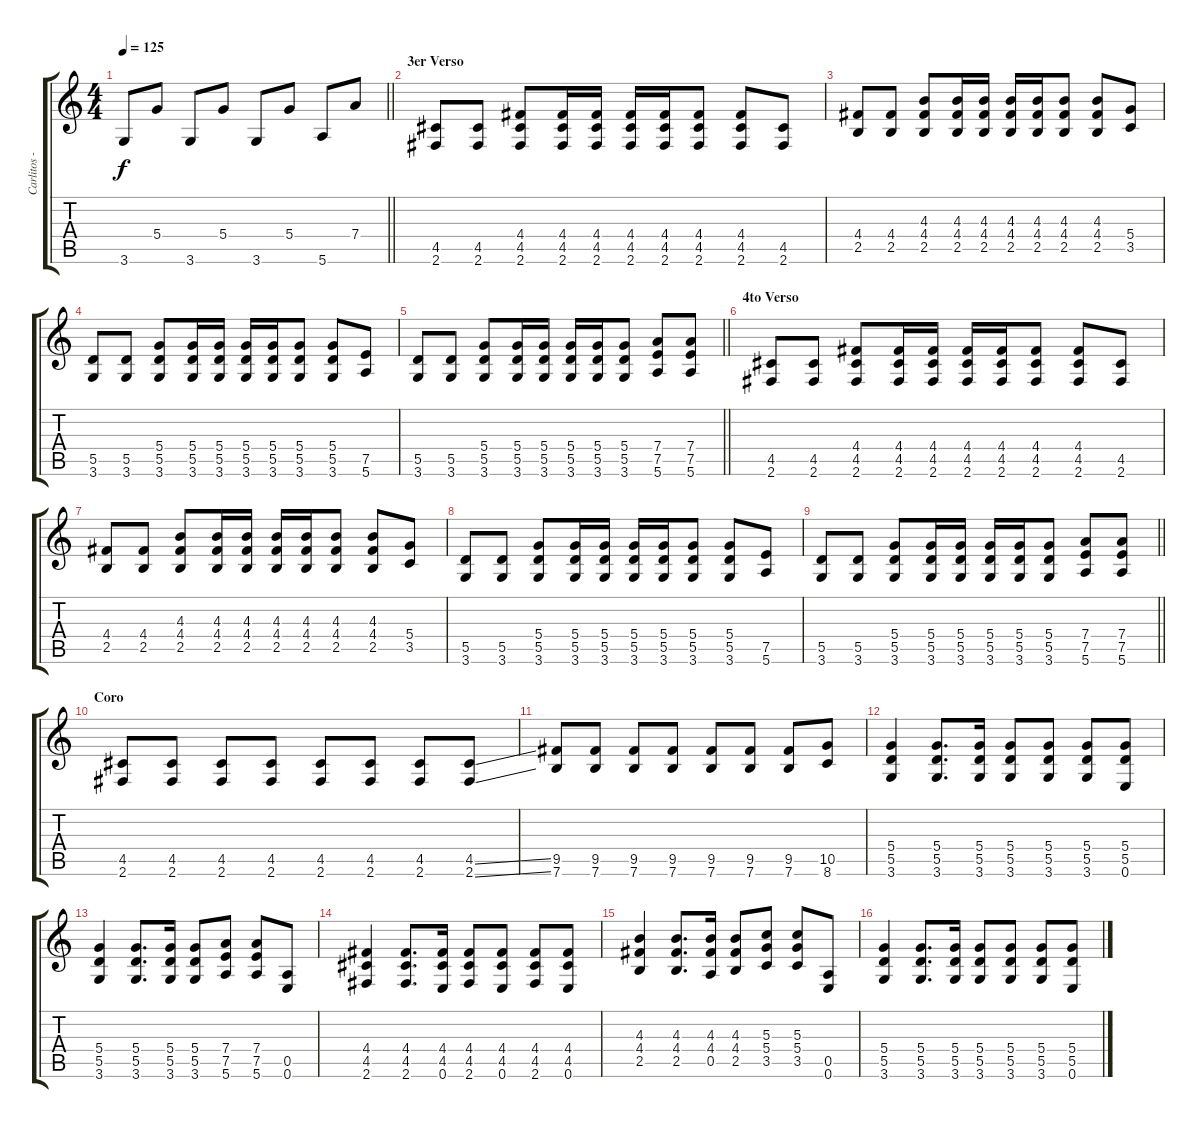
\track ("Carlitos - Guitarra Líder" "Carlitos -") {instrument distortionguitar}
\staff {score tabs}
\tuning (E4 B3 G3 D3 A2 E2) {hide}
\ts (4 4)
\tempo 125
\clef g2
\barLineRight lightlight
\ks c
3.6.8{dy f} 5.4.8 3.6.8 5.4.8 3.6.8 5.4.8 5.6.8 7.4.8 |
\section ("" "3er Verso")
(4.5 2.6).8{volume 12 instrument distortionguitar} (4.5 2.6).8 (4.4 4.5 2.6).8 (4.4 4.5 2.6).16 (4.4 4.5 2.6).16 (4.4 4.5 2.6).16 (4.4 4.5 2.6).16 (4.4 4.5 2.6).8 (4.4 4.5 2.6).8 (4.5 2.6).8 |
(4.4 2.5).8 (4.4 2.5).8 (4.3 4.4 2.5).8 (4.3 4.4 2.5).16 (4.3 4.4 2.5).16 (4.3 4.4 2.5).16 (4.3 4.4 2.5).16 (4.3 4.4 2.5).8 (4.3 4.4 2.5).8 (5.4 3.5).8 |
(5.5 3.6).8 (5.5 3.6).8 (5.4 5.5 3.6).8 (5.4 5.5 3.6).16 (5.4 5.5 3.6).16 (5.4 5.5 3.6).16 (5.4 5.5 3.6).16 (5.4 5.5 3.6).8 (5.4 5.5 3.6).8 (7.5 5.6).8 |
\barLineRight lightlight
(5.5 3.6).8 (5.5 3.6).8 (5.4 5.5 3.6).8 (5.4 5.5 3.6).16 (5.4 5.5 3.6).16 (5.4 5.5 3.6).16 (5.4 5.5 3.6).16 (5.4 5.5 3.6).8 (7.4 7.5 5.6).8 (7.4 7.5 5.6).8 |
\section ("" "4to Verso")
(4.5 2.6).8 (4.5 2.6).8 (4.4 4.5 2.6).8 (4.4 4.5 2.6).16 (4.4 4.5 2.6).16 (4.4 4.5 2.6).16 (4.4 4.5 2.6).16 (4.4 4.5 2.6).8 (4.4 4.5 2.6).8 (4.5 2.6).8 |
(4.4 2.5).8 (4.4 2.5).8 (4.3 4.4 2.5).8 (4.3 4.4 2.5).16 (4.3 4.4 2.5).16 (4.3 4.4 2.5).16 (4.3 4.4 2.5).16 (4.3 4.4 2.5).8 (4.3 4.4 2.5).8 (5.4 3.5).8 |
(5.5 3.6).8 (5.5 3.6).8 (5.4 5.5 3.6).8 (5.4 5.5 3.6).16 (5.4 5.5 3.6).16 (5.4 5.5 3.6).16 (5.4 5.5 3.6).16 (5.4 5.5 3.6).8 (5.4 5.5 3.6).8 (7.5 5.6).8 |
\barLineRight lightlight
(5.5 3.6).8 (5.5 3.6).8 (5.4 5.5 3.6).8 (5.4 5.5 3.6).16 (5.4 5.5 3.6).16 (5.4 5.5 3.6).16 (5.4 5.5 3.6).16 (5.4 5.5 3.6).8 (7.4 7.5 5.6).8 (7.4 7.5 5.6).8 |
\section ("" "Coro")
(4.5 2.6).8 (4.5 2.6).8 (4.5 2.6).8 (4.5 2.6).8 (4.5 2.6).8 (4.5 2.6).8 (4.5 2.6).8 (4.5{ss} 2.6{ss}).8 |
(9.5 7.6).8 (9.5 7.6).8 (9.5 7.6).8 (9.5 7.6).8 (9.5 7.6).8 (9.5 7.6).8 (9.5 7.6).8 (10.5 8.6).8 |
(5.4 5.5 3.6).4 (5.4 5.5 3.6).8{d} (5.4 5.5 3.6).16 (5.4 5.5 3.6).8 (5.4 5.5 3.6).8 (5.4 5.5 3.6).8 (5.4 5.5 0.6).8 |
(5.4 5.5 3.6).4 (5.4 5.5 3.6).8{d} (5.4 5.5 3.6).16 (5.4 5.5 3.6).8 (7.4 7.5 5.6).8 (7.4 7.5 5.6).8 (0.5 0.6).8 |
(4.4 4.5 2.6).4 (4.4 4.5 2.6).8{d} (4.4 4.5 0.6).16 (4.4 4.5 2.6).8 (4.4 4.5 0.6).8 (4.4 4.5 2.6).8 (4.4 4.5 0.6).8 |
(4.3 4.4 2.5).4 (4.3 4.4 2.5).8{d} (4.3 4.4 0.5).16 (4.3 4.4 2.5).8 (5.3 5.4 3.5).8 (5.3 5.4 3.5).8 (0.5 0.6).8 |
(5.4 5.5 3.6).4 (5.4 5.5 3.6).8{d} (5.4 5.5 3.6).16 (5.4 5.5 3.6).8 (5.4 5.5 3.6).8 (5.4 5.5 3.6).8 (5.4 5.5 0.6).8
